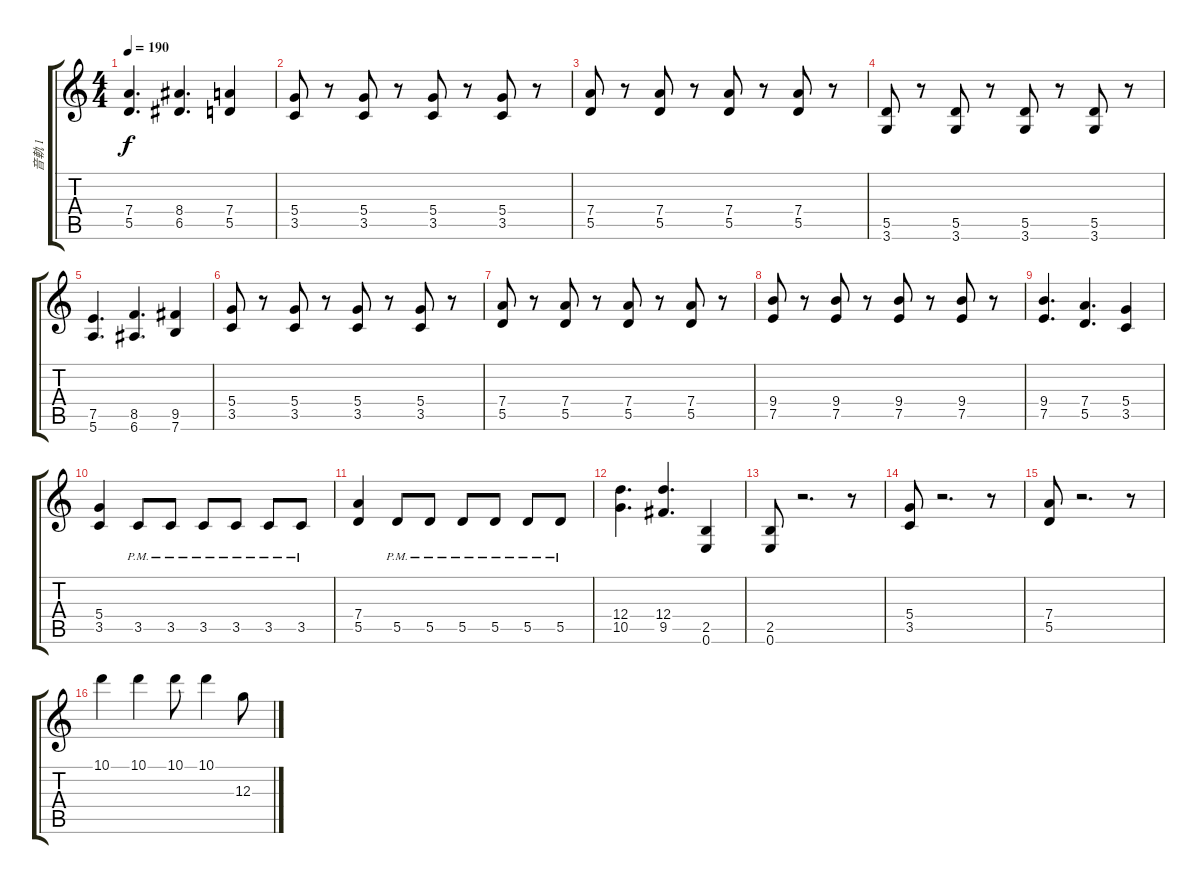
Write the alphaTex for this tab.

\track ("音軌 1" "音軌 1") {instrument overdrivenguitar}
\staff {score tabs}
\tuning (E4 B3 G3 D3 A2 E2) {hide}
\ts (4 4)
\tempo 190
\clef g2
\ks c
(7.4 5.5).4{d dy f} (8.4 6.5).4{d} (7.4 5.5).4 |
(5.4 3.5).8 r.8 (5.4 3.5).8 r.8 (5.4 3.5).8 r.8 (5.4 3.5).8 r.8 |
(7.4 5.5).8 r.8 (7.4 5.5).8 r.8 (7.4 5.5).8 r.8 (7.4 5.5).8 r.8 |
(5.5 3.6).8 r.8 (5.5 3.6).8 r.8 (5.5 3.6).8 r.8 (5.5 3.6).8 r.8 |
(7.5 5.6).4{d} (8.5 6.6).4{d} (9.5 7.6).4 |
(5.4 3.5).8 r.8 (5.4 3.5).8 r.8 (5.4 3.5).8 r.8 (5.4 3.5).8 r.8 |
(7.4 5.5).8 r.8 (7.4 5.5).8 r.8 (7.4 5.5).8 r.8 (7.4 5.5).8 r.8 |
(9.4 7.5).8 r.8 (9.4 7.5).8 r.8 (9.4 7.5).8 r.8 (9.4 7.5).8 r.8 |
(9.4 7.5).4{d} (7.4 5.5).4{d} (5.4 3.5).4 |
(5.4 3.5).4 3.5{pm}.8 3.5{pm}.8 3.5{pm}.8 3.5{pm}.8 3.5{pm}.8 3.5{pm}.8 |
(7.4 5.5).4 5.5{pm}.8 5.5{pm}.8 5.5{pm}.8 5.5{pm}.8 5.5{pm}.8 5.5{pm}.8 |
(12.4 10.5).4{d} (12.4 9.5).4{d} (2.5 0.6).4 |
(2.5 0.6).8 r.2{d} r.8 |
(5.4 3.5).8 r.2{d} r.8 |
(7.4 5.5).8 r.2{d} r.8 |
10.1.4 10.1.4 10.1.8 10.1.4 12.3.8
